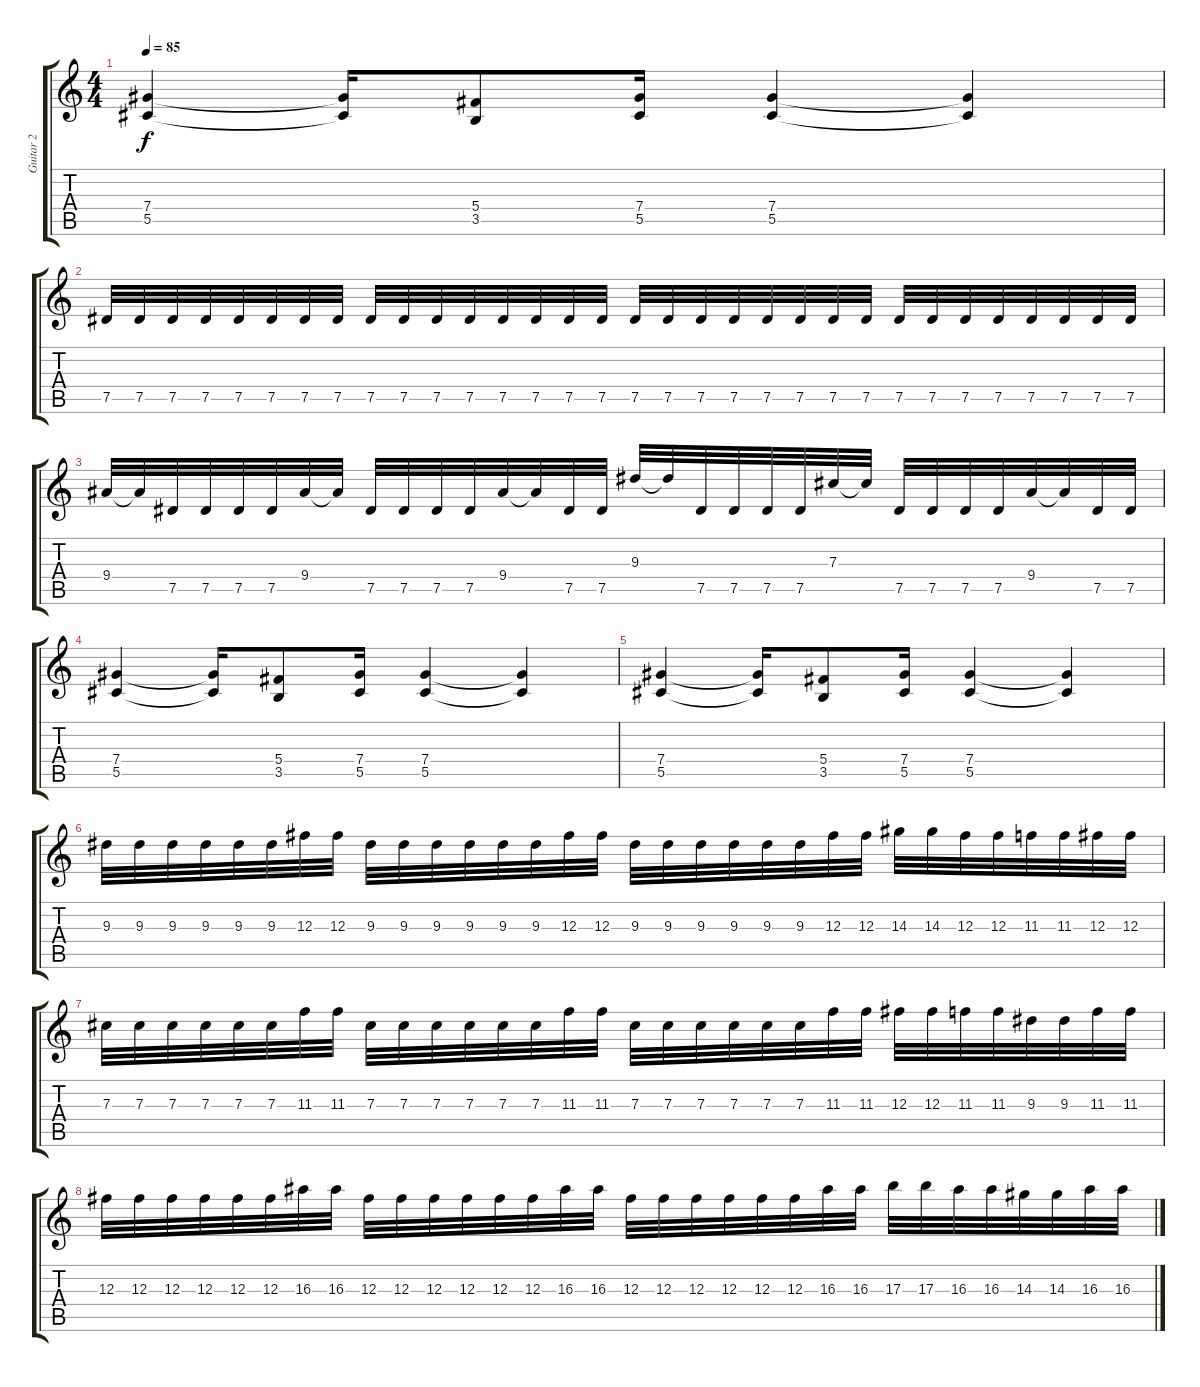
\track ("Guitar 2" "Guitar 2") {instrument distortionguitar}
\staff {score tabs}
\tuning (Eb4 Bb3 Gb3 Db3 Ab2 Eb2) {hide}
\ts (4 4)
\tempo 85
\clef g2
\ks c
(7.4 5.5).4{dy f} (7.4{t} 5.5{t}).16 (5.4 3.5).8 (7.4 5.5).16 (7.4 5.5).4 (7.4{t} 5.5{t}).4 |
7.5.32 7.5.32 7.5.32 7.5.32 7.5.32 7.5.32 7.5.32 7.5.32 7.5.32 7.5.32 7.5.32 7.5.32 7.5.32 7.5.32 7.5.32 7.5.32 7.5.32 7.5.32 7.5.32 7.5.32 7.5.32 7.5.32 7.5.32 7.5.32 7.5.32 7.5.32 7.5.32 7.5.32 7.5.32 7.5.32 7.5.32 7.5.32 |
9.4.32 9.4{t}.32 7.5.32 7.5.32 7.5.32 7.5.32 9.4.32 9.4{t}.32 7.5.32 7.5.32 7.5.32 7.5.32 9.4.32 9.4{t}.32 7.5.32 7.5.32 9.3.32 9.3{t}.32 7.5.32 7.5.32 7.5.32 7.5.32 7.3.32 7.3{t}.32 7.5.32 7.5.32 7.5.32 7.5.32 9.4.32 9.4{t}.32 7.5.32 7.5.32 |
(7.4 5.5).4 (7.4{t} 5.5{t}).16 (5.4 3.5).8 (7.4 5.5).16 (7.4 5.5).4 (7.4{t} 5.5{t}).4 |
(7.4 5.5).4 (7.4{t} 5.5{t}).16 (5.4 3.5).8 (7.4 5.5).16 (7.4 5.5).4 (7.4{t} 5.5{t}).4 |
9.3.32 9.3.32 9.3.32 9.3.32 9.3.32 9.3.32 12.3.32 12.3.32 9.3.32 9.3.32 9.3.32 9.3.32 9.3.32 9.3.32 12.3.32 12.3.32 9.3.32 9.3.32 9.3.32 9.3.32 9.3.32 9.3.32 12.3.32 12.3.32 14.3.32 14.3.32 12.3.32 12.3.32 11.3.32 11.3.32 12.3.32 12.3.32 |
7.3.32 7.3.32 7.3.32 7.3.32 7.3.32 7.3.32 11.3.32 11.3.32 7.3.32 7.3.32 7.3.32 7.3.32 7.3.32 7.3.32 11.3.32 11.3.32 7.3.32 7.3.32 7.3.32 7.3.32 7.3.32 7.3.32 11.3.32 11.3.32 12.3.32 12.3.32 11.3.32 11.3.32 9.3.32 9.3.32 11.3.32 11.3.32 |
12.3.32 12.3.32 12.3.32 12.3.32 12.3.32 12.3.32 16.3.32 16.3.32 12.3.32 12.3.32 12.3.32 12.3.32 12.3.32 12.3.32 16.3.32 16.3.32 12.3.32 12.3.32 12.3.32 12.3.32 12.3.32 12.3.32 16.3.32 16.3.32 17.3.32 17.3.32 16.3.32 16.3.32 14.3.32 14.3.32 16.3.32 16.3.32
